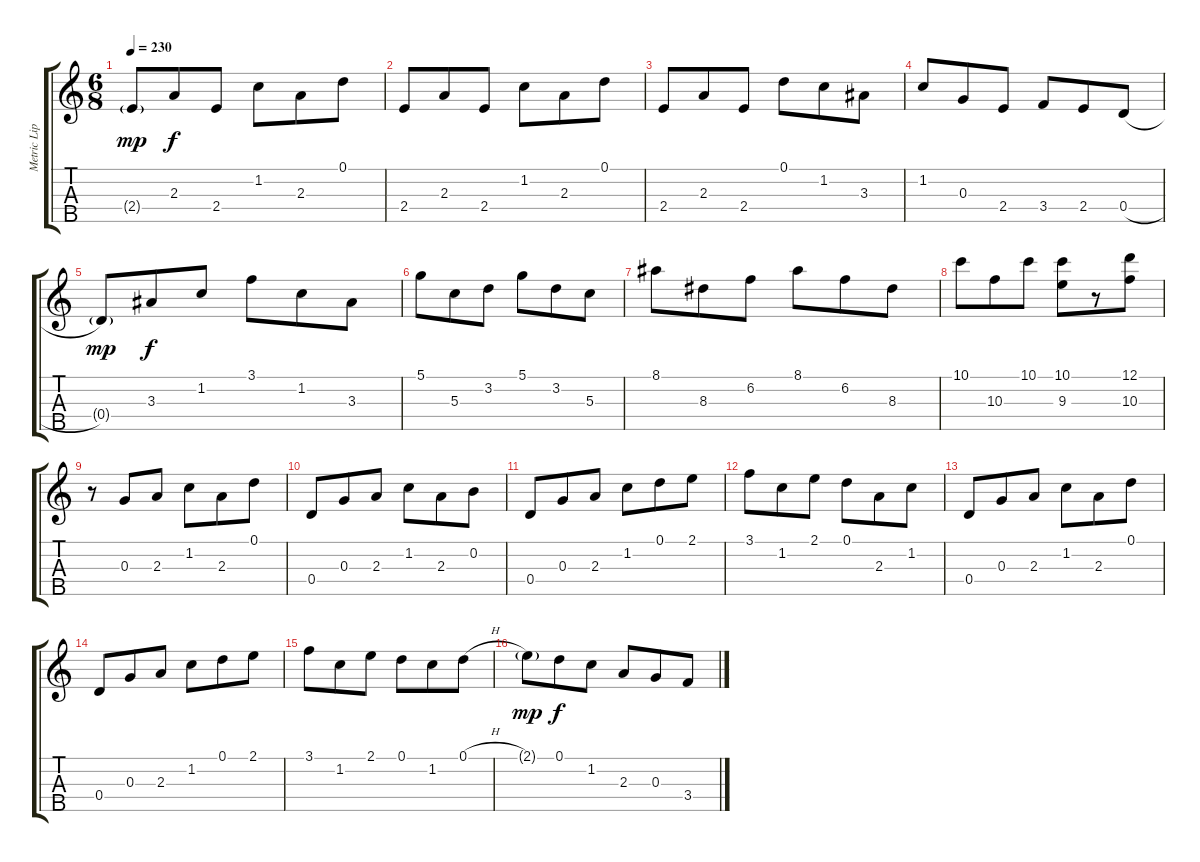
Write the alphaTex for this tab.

\track ("Metric Lips" "Metric Lip") {instrument banjo}
\staff {score tabs}
\tuning (D4 B3 G3 D3 G4) {hide}
\displaytranspose 12
\ts (6 8)
\tempo 230
\clef g2
\ks c
2.4{g}.8{dy mp} 2.3.8{dy f} 2.4.8 1.2.8 2.3.8 0.1.8 |
2.4.8 2.3.8 2.4.8 1.2.8 2.3.8 0.1.8 |
2.4.8 2.3.8 2.4.8 0.1.8 1.2.8 3.3.8 |
1.2.8 0.3.8 2.4.8 3.4.8 2.4.8 0.4{h}.8 |
0.4{g}.8{dy mp} 3.3.8{dy f} 1.2.8 3.1.8 1.2.8 3.3.8 |
5.1.8 5.3.8 3.2.8 5.1.8 3.2.8 5.3.8 |
8.1.8 8.3.8 6.2.8 8.1.8 6.2.8 8.3.8 |
10.1.8 10.3.8 10.1.8 (10.1 9.3).8 r.8 (12.1 10.3).8 |
r.8 0.3.8 2.3.8 1.2.8 2.3.8 0.1.8 |
0.4.8 0.3.8 2.3.8 1.2.8 2.3.8 0.2.8 |
0.4.8 0.3.8 2.3.8 1.2.8 0.1.8 2.1.8 |
3.1.8 1.2.8 2.1.8 0.1.8 2.3.8 1.2.8 |
0.4.8 0.3.8 2.3.8 1.2.8 2.3.8 0.1.8 |
0.4.8 0.3.8 2.3.8 1.2.8 0.1.8 2.1.8 |
3.1.8 1.2.8 2.1.8 0.1.8 1.2.8 0.1{h}.8 |
2.1{g}.8{dy mp} 0.1.8{dy f} 1.2.8 2.3.8 0.3.8 3.4.8
